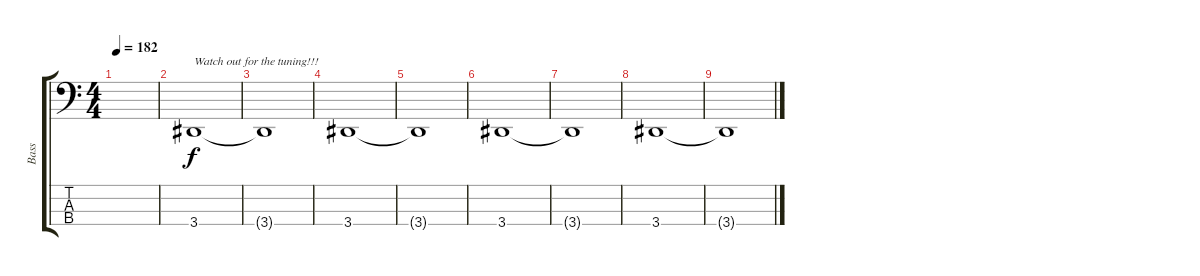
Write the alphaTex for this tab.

\track ("Bass" "Bass") {instrument electricbassfinger}
\staff {score tabs}
\tuning (G2 D2 A1 C1) {hide}
\ts (4 4)
\tempo 182
\clef f4
\ks c
|
3.4.1{txt "Watch out for the tuning!!!"} |
3.4{t}.1 |
3.4.1 |
3.4{t}.1 |
3.4.1 |
3.4{t}.1 |
3.4.1 |
3.4{t}.1
